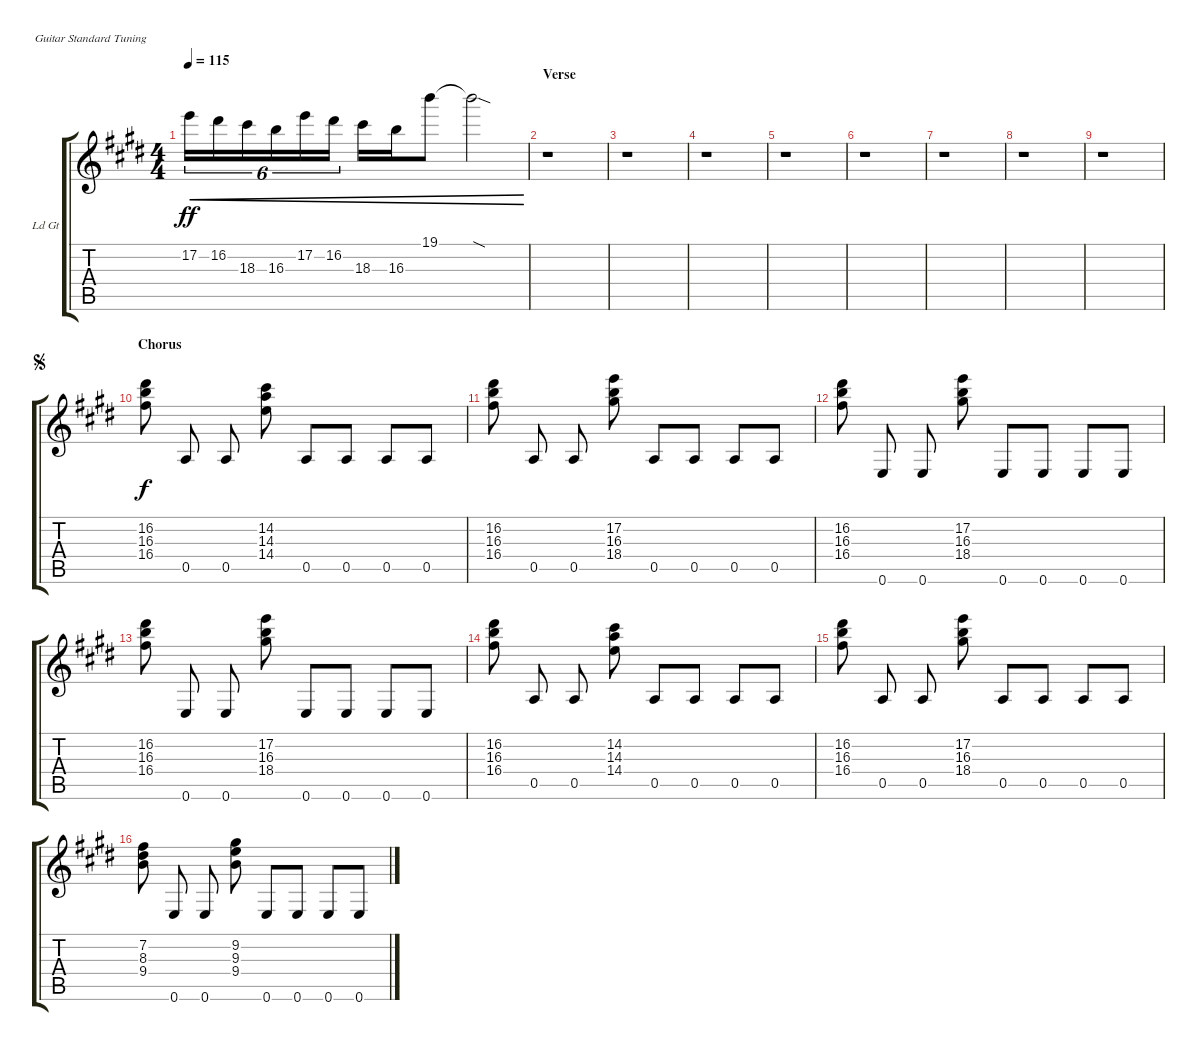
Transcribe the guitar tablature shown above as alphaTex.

\defaultSystemsLayout 4
\bracketExtendMode groupsimilarinstruments
\useSystemSignSeparator
\multiTrackTrackNamePolicy allsystems
\firstSystemTrackNameOrientation horizontal
\otherSystemsTrackNameOrientation horizontal
\track ("Lead Guitar" "Ld Gt") {instrument overdrivenguitar}
\staff {score tabs}
\tuning (E4 B3 G3 D3 A2 E2)
\ts (4 4)
\tempo 115
\clef g2
\ks e
17.2.16{tu (6 4) cre dy ff} 16.2.16{tu (6 4) cre} 18.3.16{tu (6 4) cre} 16.3.16{tu (6 4) cre} 17.2.16{tu (6 4) cre} 16.2.16{tu (6 4) cre} 18.3.16{cre} 16.3.16{cre} 19.1.8{cre} 19.1{sod t}.2{cre} |
\section ("" "Verse")
r.1 |
r.1 |
r.1 |
r.1 |
r.1 |
r.1 |
r.1 |
r.1 |
\section ("" "Chorus")
\jump segno
(16.2 16.3 16.4).8{dy f beam split} 0.5.8 0.5.8{beam split} (14.2 14.3 14.4).8 0.5.8 0.5.8 0.5.8 0.5.8 |
(16.2 16.3 16.4).8{beam split} 0.5.8 0.5.8{beam split} (17.2 16.3 18.4).8 0.5.8 0.5.8 0.5.8 0.5.8 |
(16.2 16.3 16.4).8{beam split} 0.6.8{beam split} 0.6.8{beam split} (17.2 16.3 18.4).8 0.6.8 0.6.8 0.6.8 0.6.8 |
(16.2 16.3 16.4).8{beam split} 0.6.8{beam split} 0.6.8{beam split} (17.2 16.3 18.4).8 0.6.8 0.6.8 0.6.8 0.6.8 |
(16.2 16.3 16.4).8{beam split} 0.5.8{beam split} 0.5.8{beam split} (14.2 14.3 14.4).8 0.5.8 0.5.8 0.5.8 0.5.8 |
(16.2 16.3 16.4).8{beam split} 0.5.8{beam split} 0.5.8{beam split} (17.2 16.3 18.4).8 0.5.8 0.5.8 0.5.8 0.5.8 |
(7.2 8.3 9.4).8{beam split} 0.6.8{beam split} 0.6.8{beam split} (9.2 9.3 9.4).8 0.6.8 0.6.8 0.6.8 0.6.8
